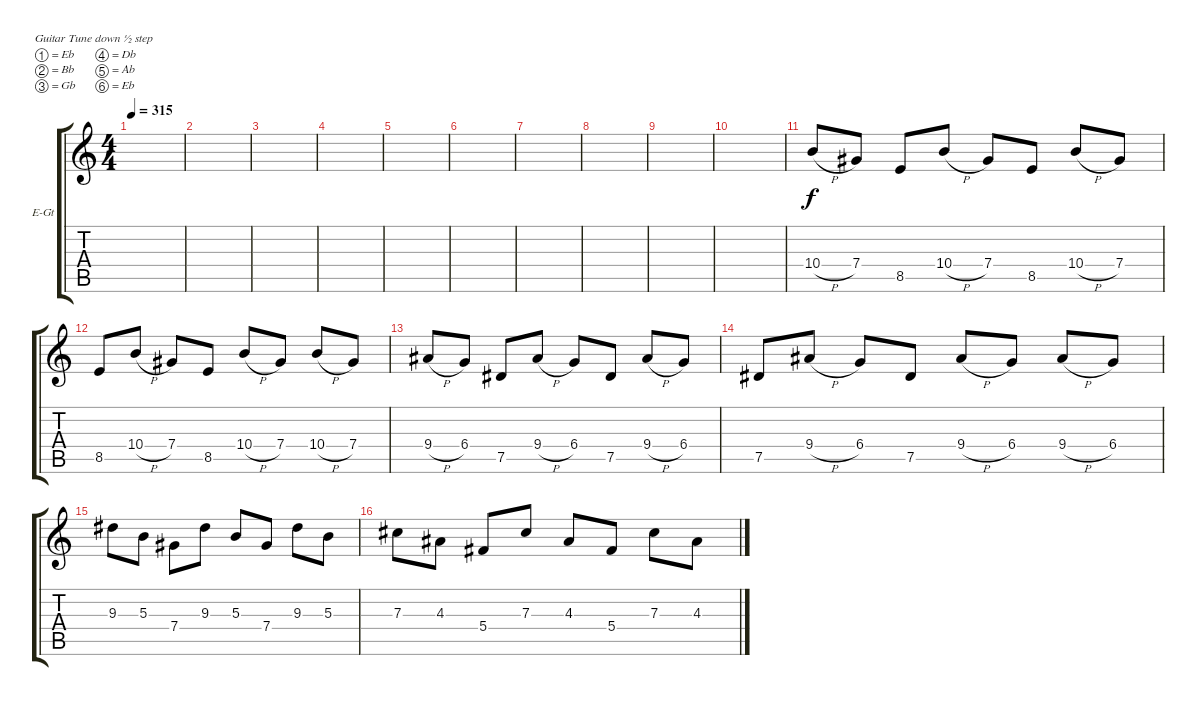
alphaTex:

\bracketExtendMode groupsimilarinstruments
\firstSystemTrackNameOrientation horizontal
\otherSystemsTrackNameOrientation horizontal
\track ("solo" "E-Gt") {instrument distortionguitar}
\staff {score tabs}
\tuning (Eb4 Bb3 Gb3 Db3 Ab2 Eb2)
\ts (4 4)
\tempo 315
\clef g2
\ks c
|
|
|
|
|
|
|
|
|
|
10.4{h}.8 7.4.8 8.5.8 10.4{h}.8 7.4.8 8.5.8 10.4{h}.8 7.4.8 |
8.5.8 10.4{h}.8 7.4.8 8.5.8 10.4{h}.8 7.4.8 10.4{h}.8 7.4.8 |
9.4{h}.8 6.4.8 7.5.8 9.4{h}.8 6.4.8 7.5.8 9.4{h}.8 6.4.8 |
7.5.8 9.4{h}.8 6.4.8 7.5.8 9.4{h}.8 6.4.8 9.4{h}.8 6.4.8 |
9.3.8 5.3.8 7.4.8 9.3.8 5.3.8 7.4.8 9.3.8 5.3.8 |
7.3.8 4.3.8 5.4.8 7.3.8 4.3.8 5.4.8 7.3.8 4.3.8
